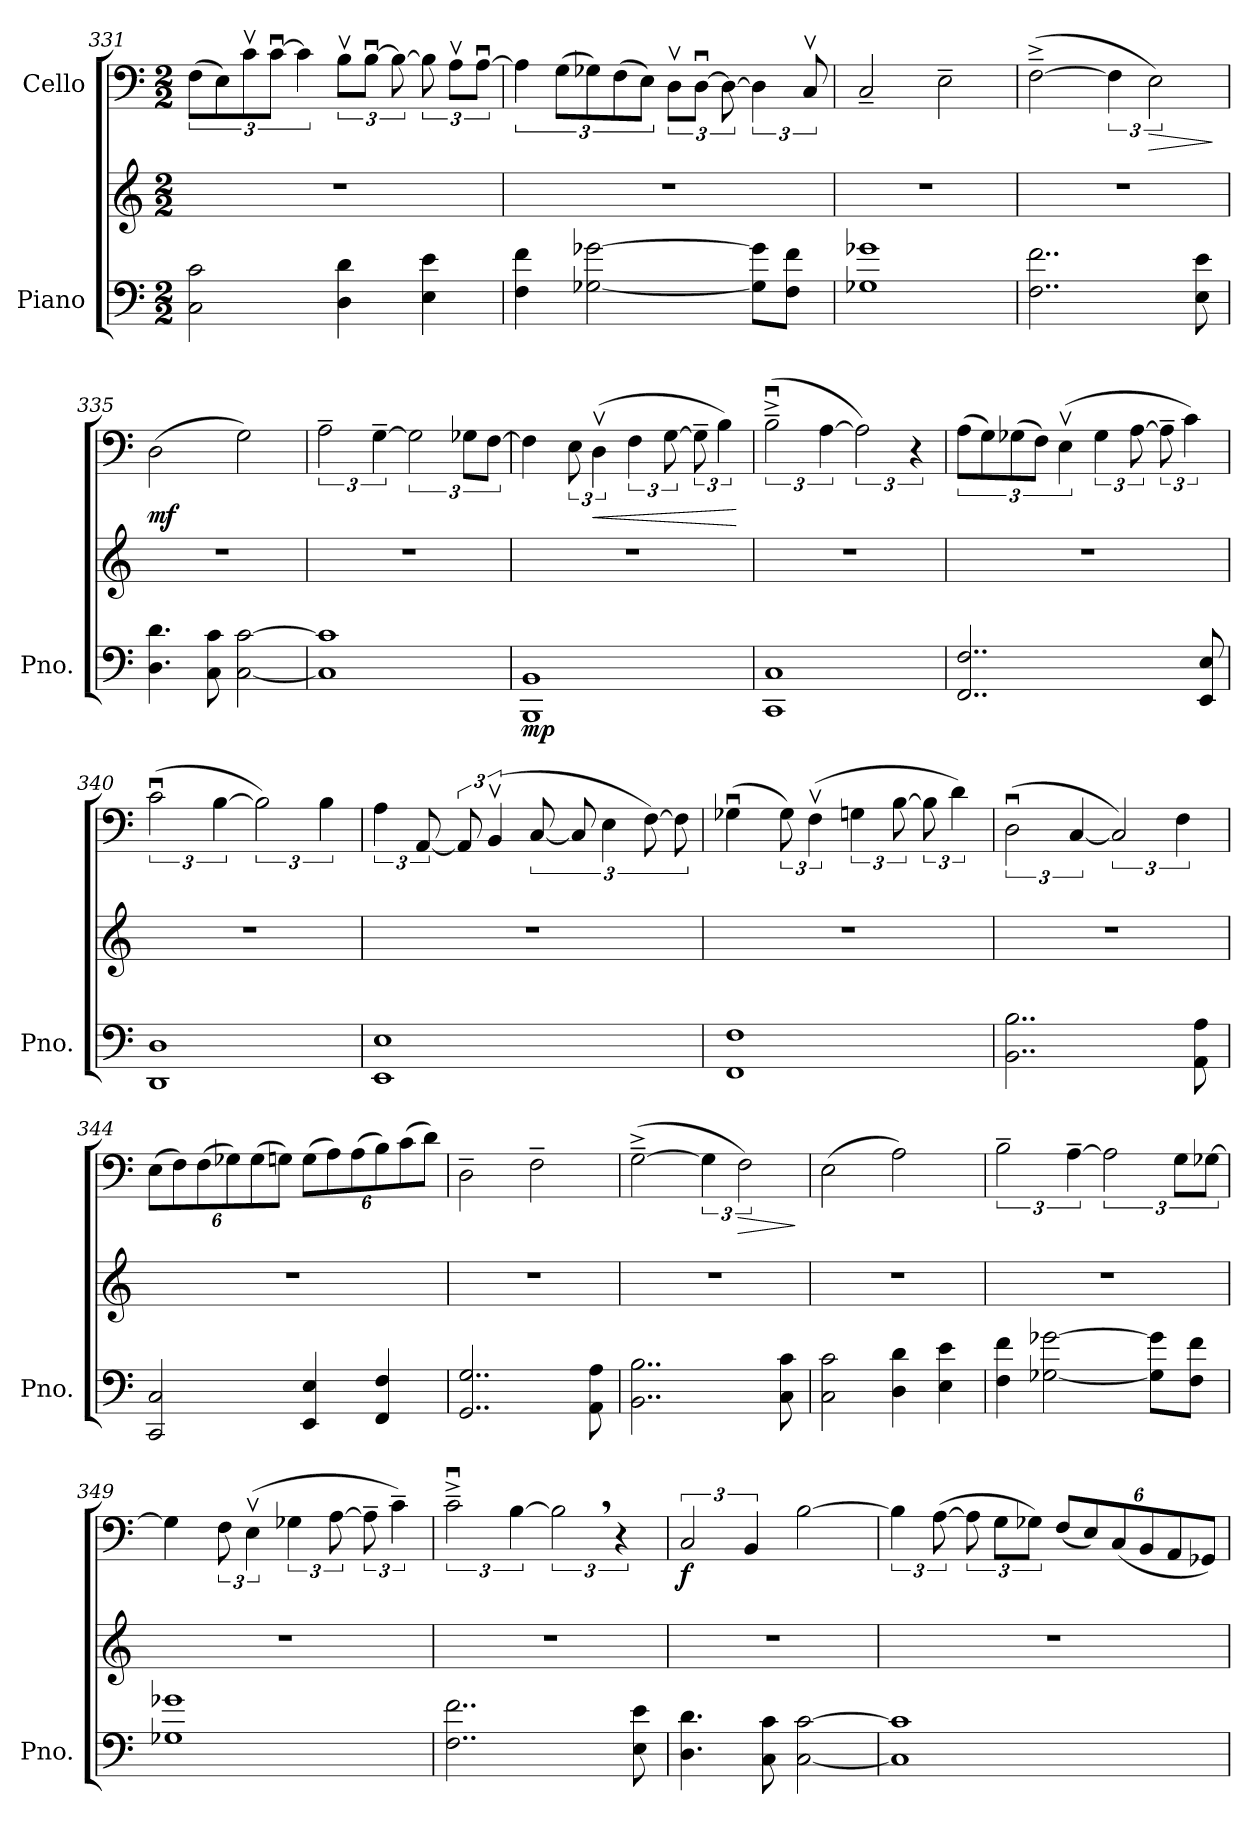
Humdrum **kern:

**kern	**kern	**dynam	**kern	**dynam
*part2	*part2	*part2	*part1	*part1
*staff3	*staff2	*staff2/3	*staff1	*staff1
*I"Piano	*	*	*I"Cello	*
*I'Pno.	*	*	*	*
*clefF4	*clefG2	*	*clefF4	*
*k[]	*k[]	*	*k[]	*
*M2/2	*M2/2	*	*M2/2	*
=331	=331	=331	=331	=331
2C 2c	1r	.	(12FL	.
.	.	.	12E)	.
.	.	.	12cv	.
.	.	.	[12cuJ	.
.	.	.	6c]	.
4D 4d	.	.	12BvL	.
.	.	.	[12BuJ	.
.	.	.	12B_	.
4E 4e	.	.	12B]	.
.	.	.	12AvL	.
.	.	.	[12AuJ	.
=332	=332	=332	=332	=332
4F 4f	1r	.	6A]	.
.	.	.	(12GL	.
[2G-X [2g-X	.	.	12G-X)	.
.	.	.	(12F	.
.	.	.	12EJ)	.
.	.	.	12DvL	.
.	.	.	[12DuJ	.
.	.	.	12D_	.
8G-] 8g-]L	.	.	6D]	.
8F 8fJ	.	.	.	.
.	.	.	12Cv	.
=333	=333	=333	=333	=333
1G-X 1g-X	1r	.	2C~	.
.	.	.	2E~	.
=334	=334	=334	=334	=334
2..F 2..f	1r	.	([2F^~	.
.	.	.	6F]	.
!	!	!	!	!LO:HP:b
.	.	.	3E)	>
8E 8e	.	.	.	.
.	.	.	.	]
=335	=335	=335	=335	=335
!	!	!	!	!LO:DY:b
4.D 4.d	1r	.	(2D	mf
8C 8c	.	.	.	.
[2C [2c	.	.	2G)	.
=336	=336	=336	=336	=336
1C] 1c]	1r	.	3A~	.
.	.	.	[6G~	.
.	.	.	3G]	.
.	.	.	12G-XL	.
.	.	.	[12FJ	.
=337	=337	=337	=337	=337
!	!	!LO:DY:b=2	!	!
1BBB 1BB	1r	mp	4F]	.
.	.	.	12E	.
!	!	!	!	!LO:HP:b
.	.	.	(6Dv	<
.	.	.	6F	.
.	.	.	[12G	.
.	.	.	12G~]	.
.	.	.	6B)	.
.	.	.	.	[
=338	=338	=338	=338	=338
1CC 1C	1r	.	(3Bu^~	.
.	.	.	[6A	.
.	.	.	3A])	.
.	.	.	6r	.
=339	=339	=339	=339	=339
2..FF 2..F	1r	.	(12AL	.
.	.	.	12G)	.
.	.	.	(12G-X	.
.	.	.	12FJ)	.
.	.	.	(6Ev	.
.	.	.	6G-	.
.	.	.	[12A	.
.	.	.	12A~]	.
.	.	.	6c)	.
8EE 8E	.	.	.	.
=340	=340	=340	=340	=340
1DD 1D	1r	.	(3cu	.
.	.	.	[6B	.
.	.	.	3B])	.
.	.	.	6B	.
=341	=341	=341	=341	=341
1EE 1E	1r	.	6A	.
.	.	.	[12AA	.
.	.	.	12AA]	.
.	.	.	(6BBv	.
.	.	.	[12C	.
.	.	.	12C]	.
.	.	.	6E	.
.	.	.	[12F)	.
.	.	.	12F]	.
=342	=342	=342	=342	=342
1FF 1F	1r	.	(4G-Xu	.
.	.	.	12G-)	.
.	.	.	(6Fv	.
.	.	.	6Gn	.
.	.	.	[12B	.
.	.	.	12B]	.
.	.	.	6d)	.
=343	=343	=343	=343	=343
2..BB 2..B	1r	.	(3Du	.
.	.	.	[6C	.
.	.	.	3C])	.
.	.	.	6F	.
8AA 8A	.	.	.	.
=344	=344	=344	=344	=344
2CC 2C	1r	.	(12EL	.
.	.	.	12F)	.
.	.	.	(12F	.
.	.	.	12G-X)	.
.	.	.	(12G-	.
.	.	.	12GnJ)	.
4EE 4E	.	.	(12GL	.
.	.	.	12A)	.
.	.	.	(12A	.
4FF 4F	.	.	12B)	.
.	.	.	(12c	.
.	.	.	12dJ)	.
=345	=345	=345	=345	=345
2..GG 2..G	1r	.	2D~	.
.	.	.	2F~	.
8AA 8A	.	.	.	.
=346	=346	=346	=346	=346
2..BB 2..B	1r	.	([2G^~	.
.	.	.	6G]	.
!	!	!	!	!LO:HP:b
.	.	.	3F)	>
8C 8c	.	.	.	.
.	.	.	.	]
=347	=347	=347	=347	=347
2C 2c	1r	.	(2E	.
4D 4d	.	.	2A)	.
4E 4e	.	.	.	.
=348	=348	=348	=348	=348
4F 4f	1r	.	3B~	.
[2G-X [2g-X	.	.	.	.
.	.	.	[6A~	.
.	.	.	3A]	.
8G-] 8g-]L	.	.	.	.
.	.	.	12GL	.
8F 8fJ	.	.	.	.
.	.	.	[12G-XJ	.
=349	=349	=349	=349	=349
1G-X 1g-X	1r	.	4G-]	.
.	.	.	12F	.
.	.	.	(6Ev	.
.	.	.	6G-X	.
.	.	.	[12A	.
.	.	.	12A~]	.
.	.	.	6c~)	.
=350	=350	=350	=350	=350
2..F 2..f	1r	.	3cu^~	.
.	.	.	[6B	.
.	.	.	3B,]	.
.	.	.	6r	.
8E 8e	.	.	.	.
=351	=351	=351	=351	=351
!	!	!	!	!LO:DY:b
4.D 4.d	1r	.	3C	f
.	.	.	6BB	.
8C 8c	.	.	.	.
[2C [2c	.	.	[2B	.
=352	=352	=352	=352	=352
1C] 1c]	1r	.	6B]	.
.	.	.	([12A	.
.	.	.	12A]	.
.	.	.	12GL	.
.	.	.	12G-XJ)	.
.	.	.	(12FL	.
.	.	.	12E)	.
.	.	.	(12C	.
.	.	.	12BB	.
.	.	.	12AA	.
.	.	.	12GG-XJ)	.
=	=	=	=	=
*-	*-	*-	*-	*-
